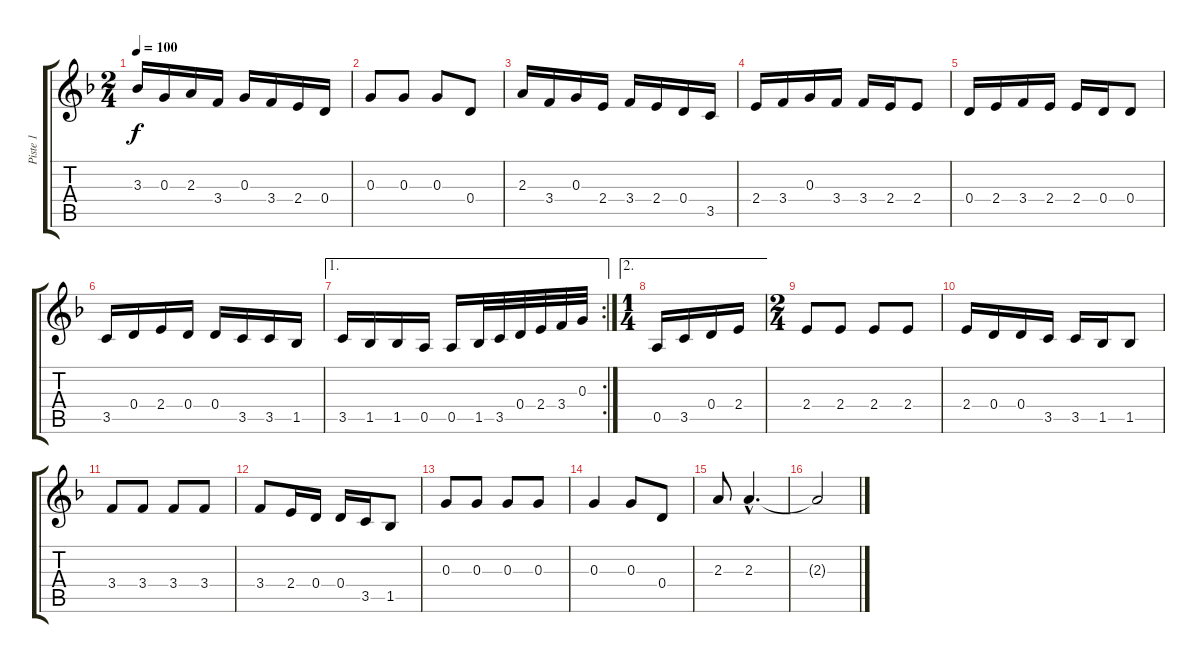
\track ("Piste 1" "Piste 1") {instrument overdrivenguitar}
\staff {score tabs}
\tuning (E4 B3 G3 D3 A2 E2) {hide}
\ts (2 4)
\tempo 100
\clef g2
\ks dminor
3.3.16{dy f} 0.3.16 2.3.16 3.4.16 0.3.16 3.4.16 2.4.16 0.4.16 |
0.3.8 0.3.8 0.3.8 0.4.8 |
2.3.16 3.4.16 0.3.16 2.4.16 3.4.16 2.4.16 0.4.16 3.5.16 |
2.4.16 3.4.16 0.3.16 3.4.16 3.4.16 2.4.16 2.4.8 |
0.4.16 2.4.16 3.4.16 2.4.16 2.4.16 0.4.16 0.4.8 |
3.5.16 0.4.16 2.4.16 0.4.16 0.4.16 3.5.16 3.5.16 1.5.16 |
\ae 1
\rc 2
3.5.16 1.5.16 1.5.16 0.5.16 0.5.16 1.5.32 3.5.32 0.4.32 2.4.32 3.4.32 0.3.32 |
\ae 2
\ts (1 4)
0.5.16 3.5.16 0.4.16 2.4.16 |
\ts (2 4)
2.4.8 2.4.8 2.4.8 2.4.8 |
2.4.16 0.4.16 0.4.16 3.5.16 3.5.16 1.5.16 1.5.8 |
3.4.8 3.4.8 3.4.8 3.4.8 |
3.4.8 2.4.16 0.4.16 0.4.16 3.5.16 1.5.8 |
0.3.8 0.3.8 0.3.8 0.3.8 |
0.3.4 0.3.8 0.4.8 |
2.3.8 2.3{hac}.4{d} |
2.3{t}.2
